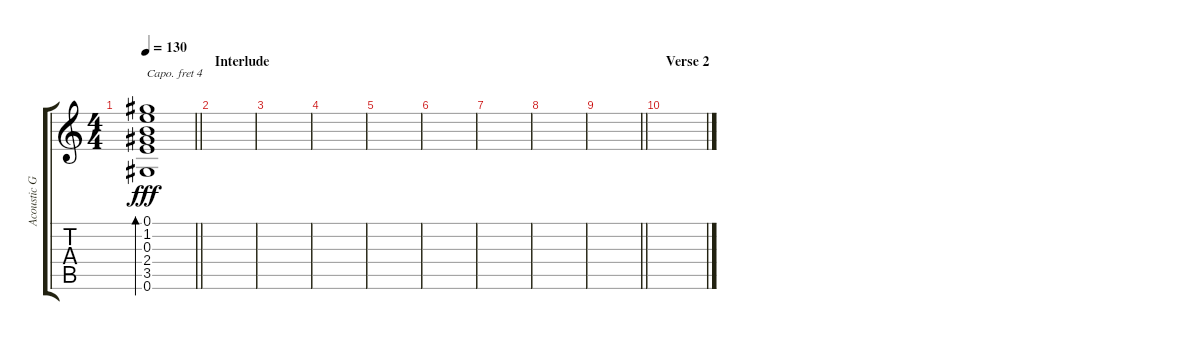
\track ("Acoustic Guitar" "Acoustic G") {instrument acousticguitarsteel}
\staff {score tabs}
\capo 4
\tuning (E4 B3 G3 D3 A2 E2) {hide}
\ts (4 4)
\tempo 130
\clef g2
\barLineRight lightlight
\ks c
(0.1 1.2 0.3 2.4 3.5 0.6).1{bd 60 dy fff volume 3} |
\section ("" "Interlude")
|
|
|
|
|
|
|
\barLineRight lightlight
|
\section ("" "Verse 2")
